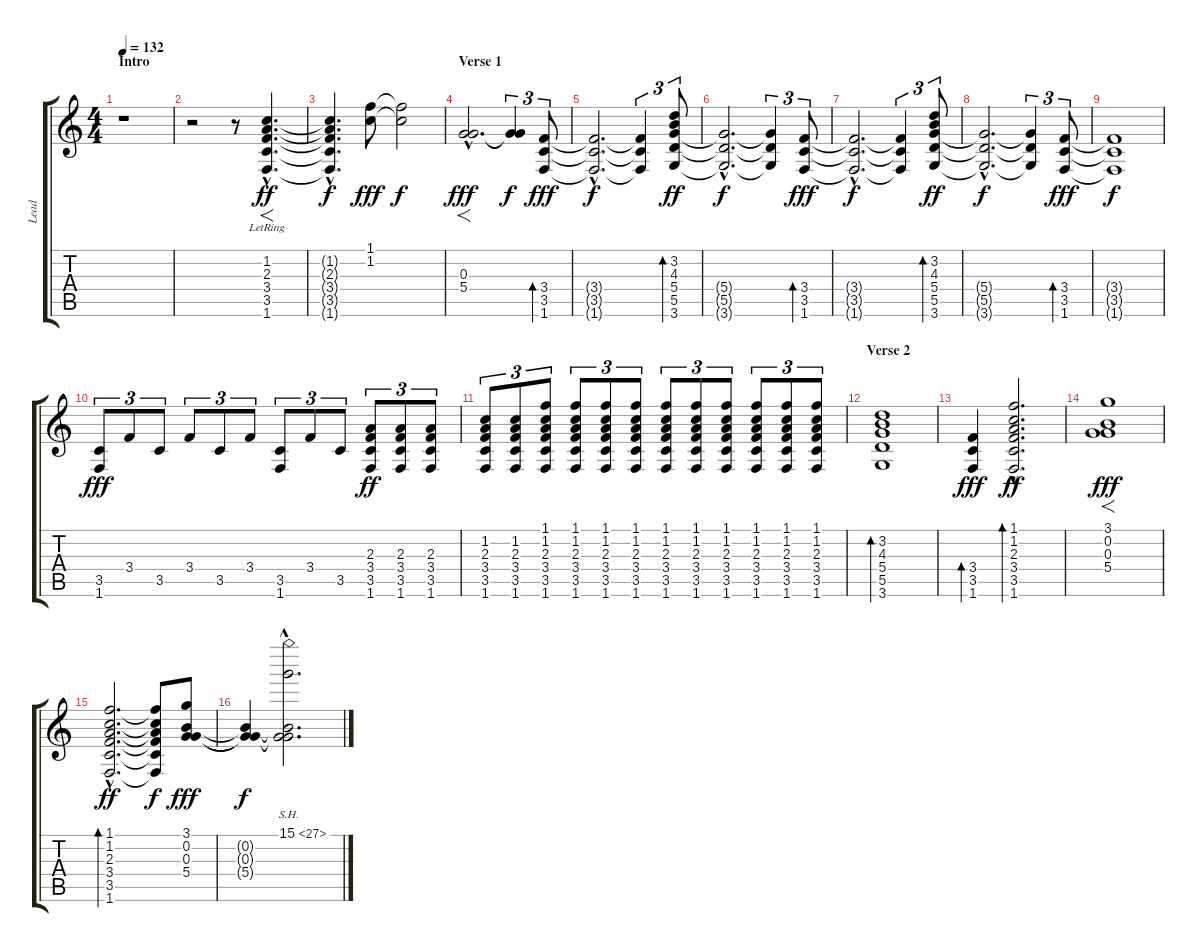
\track ("Lead" "Lead") {instrument distortionguitar}
\staff {score tabs}
\tuning (E4 B3 G3 D3 A2 E2) {hide}
\ts (4 4)
\section ("" "Intro")
\tempo 132
\clef g2
\ks c
r.1{dy ff instrument distortionguitar} |
r.2 r.8 (1.2{hac lr} 2.3{hac lr} 3.4{hac lr} 3.5{hac lr} 1.6{hac lr}).4{f d} |
(1.2{hac t} 2.3{hac t} 3.4{hac t} 3.5{hac t} 1.6{hac t}).4{d dy f} (1.1 1.2).8{dy fff} (1.1{t} 1.2{t}).2{dy f} |
\section ("" "Verse 1")
(0.3{hac} 5.4{hac}).2{f d dy fff} (0.3{t} 5.4{t}).4{tu (3 2) dy f} (3.4 3.5 1.6).8{tu (3 2) bd 60 dy fff} |
(3.4{hac t} 3.5{hac t} 1.6{hac t}).2{d dy f} (3.4{t} 3.5{t} 1.6{t}).4{tu (3 2)} (3.2 4.3 5.4 5.5 3.6).8{tu (3 2) bd 60 dy ff} |
(5.4{hac t} 5.5{hac t} 3.6{hac t}).2{d dy f} (5.4{t} 5.5{t} 3.6{t}).4{tu (3 2)} (3.4 3.5 1.6).8{tu (3 2) bd 60 dy fff} |
(3.4{hac t} 3.5{hac t} 1.6{hac t}).2{d dy f} (3.4{t} 3.5{t} 1.6{t}).4{tu (3 2)} (3.2 4.3 5.4 5.5 3.6).8{tu (3 2) bd 60 dy ff} |
(5.4{hac t} 5.5{hac t} 3.6{hac t}).2{d dy f} (5.4{t} 5.5{t} 3.6{t}).4{tu (3 2)} (3.4 3.5 1.6).8{tu (3 2) bd 60 dy fff} |
(3.4{t} 3.5{t} 1.6{t}).1{dy f} |
(3.5 1.6).8{tu (3 2) dy fff volume 10} 3.4.8{tu (3 2)} 3.5.8{tu (3 2)} 3.4.8{tu (3 2)} 3.5.8{tu (3 2)} 3.4.8{tu (3 2)} (3.5 1.6).8{tu (3 2)} 3.4.8{tu (3 2)} 3.5.8{tu (3 2)} (2.3 3.4 3.5 1.6).8{tu (3 2) dy ff} (2.3 3.4 3.5 1.6).8{tu (3 2)} (2.3 3.4 3.5 1.6).8{tu (3 2)} |
(1.2 2.3 3.4 3.5 1.6).8{tu (3 2)} (1.2 2.3 3.4 3.5 1.6).8{tu (3 2)} (1.1 1.2 2.3 3.4 3.5 1.6).8{tu (3 2)} (1.1 1.2 2.3 3.4 3.5 1.6).8{tu (3 2)} (1.1 1.2 2.3 3.4 3.5 1.6).8{tu (3 2)} (1.1 1.2 2.3 3.4 3.5 1.6).8{tu (3 2)} (1.1 1.2 2.3 3.4 3.5 1.6).8{tu (3 2)} (1.1 1.2 2.3 3.4 3.5 1.6).8{tu (3 2)} (1.1 1.2 2.3 3.4 3.5 1.6).8{tu (3 2)} (1.1 1.2 2.3 3.4 3.5 1.6).8{tu (3 2)} (1.1 1.2 2.3 3.4 3.5 1.6).8{tu (3 2)} (1.1 1.2 2.3 3.4 3.5 1.6).8{tu (3 2)} |
\section ("" "Verse 2")
(3.2 4.3 5.4 5.5 3.6).1{bd 60 volume 12} |
(3.4 3.5 1.6).4{bd 60 dy fff} (1.1{hac} 1.2{hac} 2.3{hac} 3.4{hac} 3.5{hac} 1.6{hac}).2{d bd 60 dy ff} |
(3.1 0.2 0.3 5.4).1{f dy fff} |
(1.1{hac} 1.2{hac} 2.3{hac} 3.4{hac} 3.5{hac} 1.6{hac}).2{d bd 60 dy ff} (1.1{t} 1.2{t} 2.3{t} 3.4{t} 3.5{t} 1.6{t}).8{dy f} (3.1 0.2 0.3 5.4).8{dy fff} |
(0.2{t} 0.3{t} 5.4{t}).4{dy f} (15.1{sh 12 hac} 0.2{hac t} 0.3{hac t} 5.4{hac t}).2{d}
